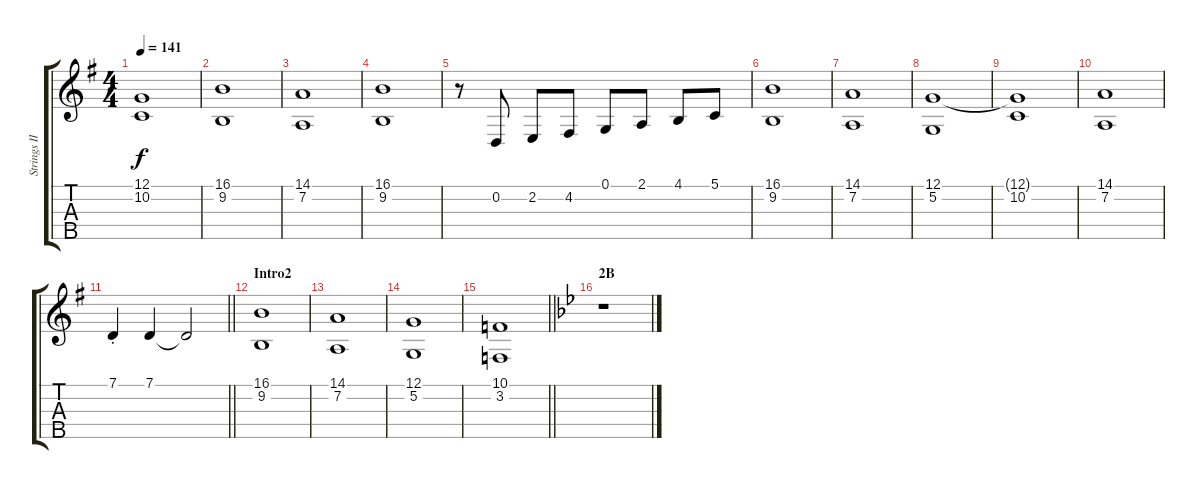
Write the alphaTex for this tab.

\track ("Strings II" "Strings II") {instrument stringensemble1}
\staff {score tabs}
\tuning (G3 D3 A2 E2 B1) {hide}
\ts (4 4)
\tempo 141
\clef g2
\ks g
(12.1{t} 10.2).1{dy f} |
(16.1 9.2).1 |
(14.1 7.2).1 |
(16.1 9.2).1 |
r.8 0.2.8 2.2.8 4.2.8 0.1.8 2.1.8 4.1.8 5.1.8 |
(16.1 9.2).1 |
(14.1 7.2).1 |
(12.1 5.2).1 |
(12.1{t} 10.2).1 |
(14.1 7.2).1 |
\barLineRight lightlight
7.1{st}.4 7.1.4 7.1{t}.2 |
\section ("" "Intro2")
(16.1 9.2).1 |
(14.1 7.2).1 |
(12.1 5.2).1 |
\barLineRight lightlight
(10.1 3.2).1 |
\section ("" "2B")
\ks bb
r.1
